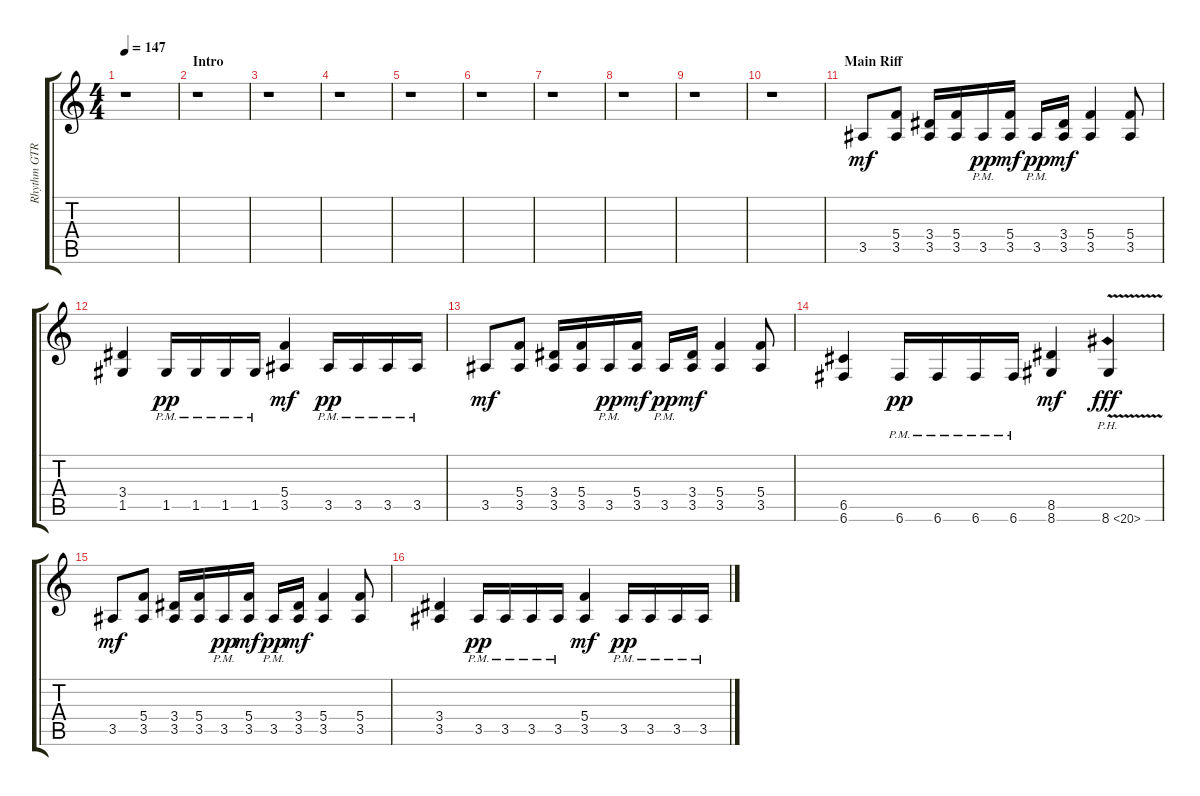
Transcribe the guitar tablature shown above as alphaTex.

\track ("Rhythm GTR 2" "Rhythm GTR") {instrument distortionguitar}
\staff {score tabs}
\tuning (D4 A3 F3 C3 G2 C2) {hide}
\ts (4 4)
\tempo 147
\clef g2
\ks aminor
r.1{dy mf instrument distortionguitar} |
\section ("" "Intro")
r.1 |
r.1 |
r.1 |
r.1 |
r.1 |
r.1 |
r.1 |
r.1 |
r.1 |
\section ("" "Main Riff")
3.5.8 (5.4 3.5).8 (3.4 3.5).16 (5.4 3.5).16 3.5{pm}.16{dy pp} (5.4 3.5).16{dy mf} 3.5{pm}.16{dy pp} (3.4 3.5).16{dy mf} (5.4 3.5).4 (5.4 3.5).8 |
(3.4 1.5).4 1.5{pm}.16{dy pp} 1.5{pm}.16 1.5{pm}.16 1.5{pm}.16 (5.4 3.5).4{dy mf} 3.5{pm}.16{dy pp} 3.5{pm}.16 3.5{pm}.16 3.5{pm}.16 |
3.5.8{dy mf} (5.4 3.5).8 (3.4 3.5).16 (5.4 3.5).16 3.5{pm}.16{dy pp} (5.4 3.5).16{dy mf} 3.5{pm}.16{dy pp} (3.4 3.5).16{dy mf} (5.4 3.5).4 (5.4 3.5).8 |
(6.5 6.6).4 6.6{pm}.16{dy pp} 6.6{pm}.16 6.6{pm}.16 6.6{pm}.16 (8.5 8.6).4{dy mf} 8.6{ph 12 v}.4{dy fff} |
3.5.8{dy mf} (5.4 3.5).8 (3.4 3.5).16 (5.4 3.5).16 3.5{pm}.16{dy pp} (5.4 3.5).16{dy mf} 3.5{pm}.16{dy pp} (3.4 3.5).16{dy mf} (5.4 3.5).4 (5.4 3.5).8 |
(3.4 3.5).4 3.5{pm}.16{dy pp} 3.5{pm}.16 3.5{pm}.16 3.5{pm}.16 (5.4 3.5).4{dy mf} 3.5{pm}.16{dy pp} 3.5{pm}.16 3.5{pm}.16 3.5{pm}.16
